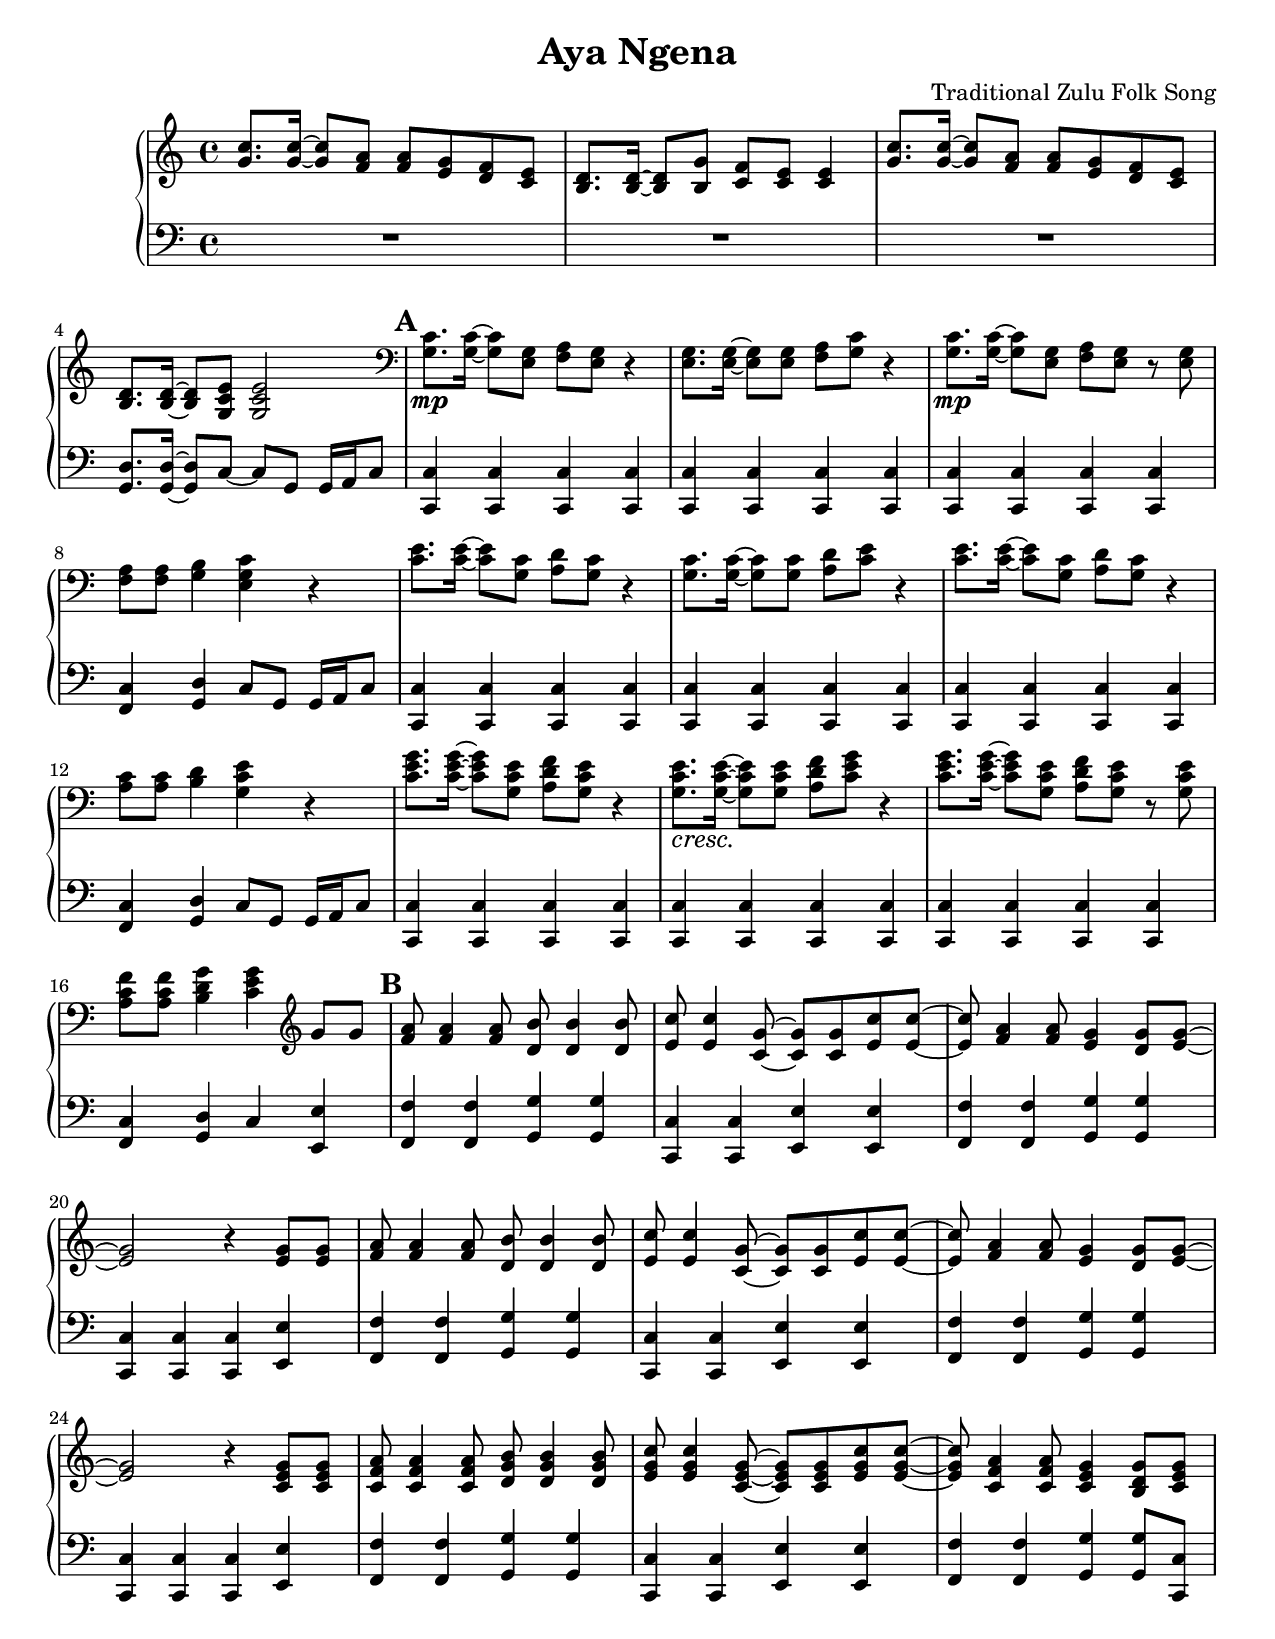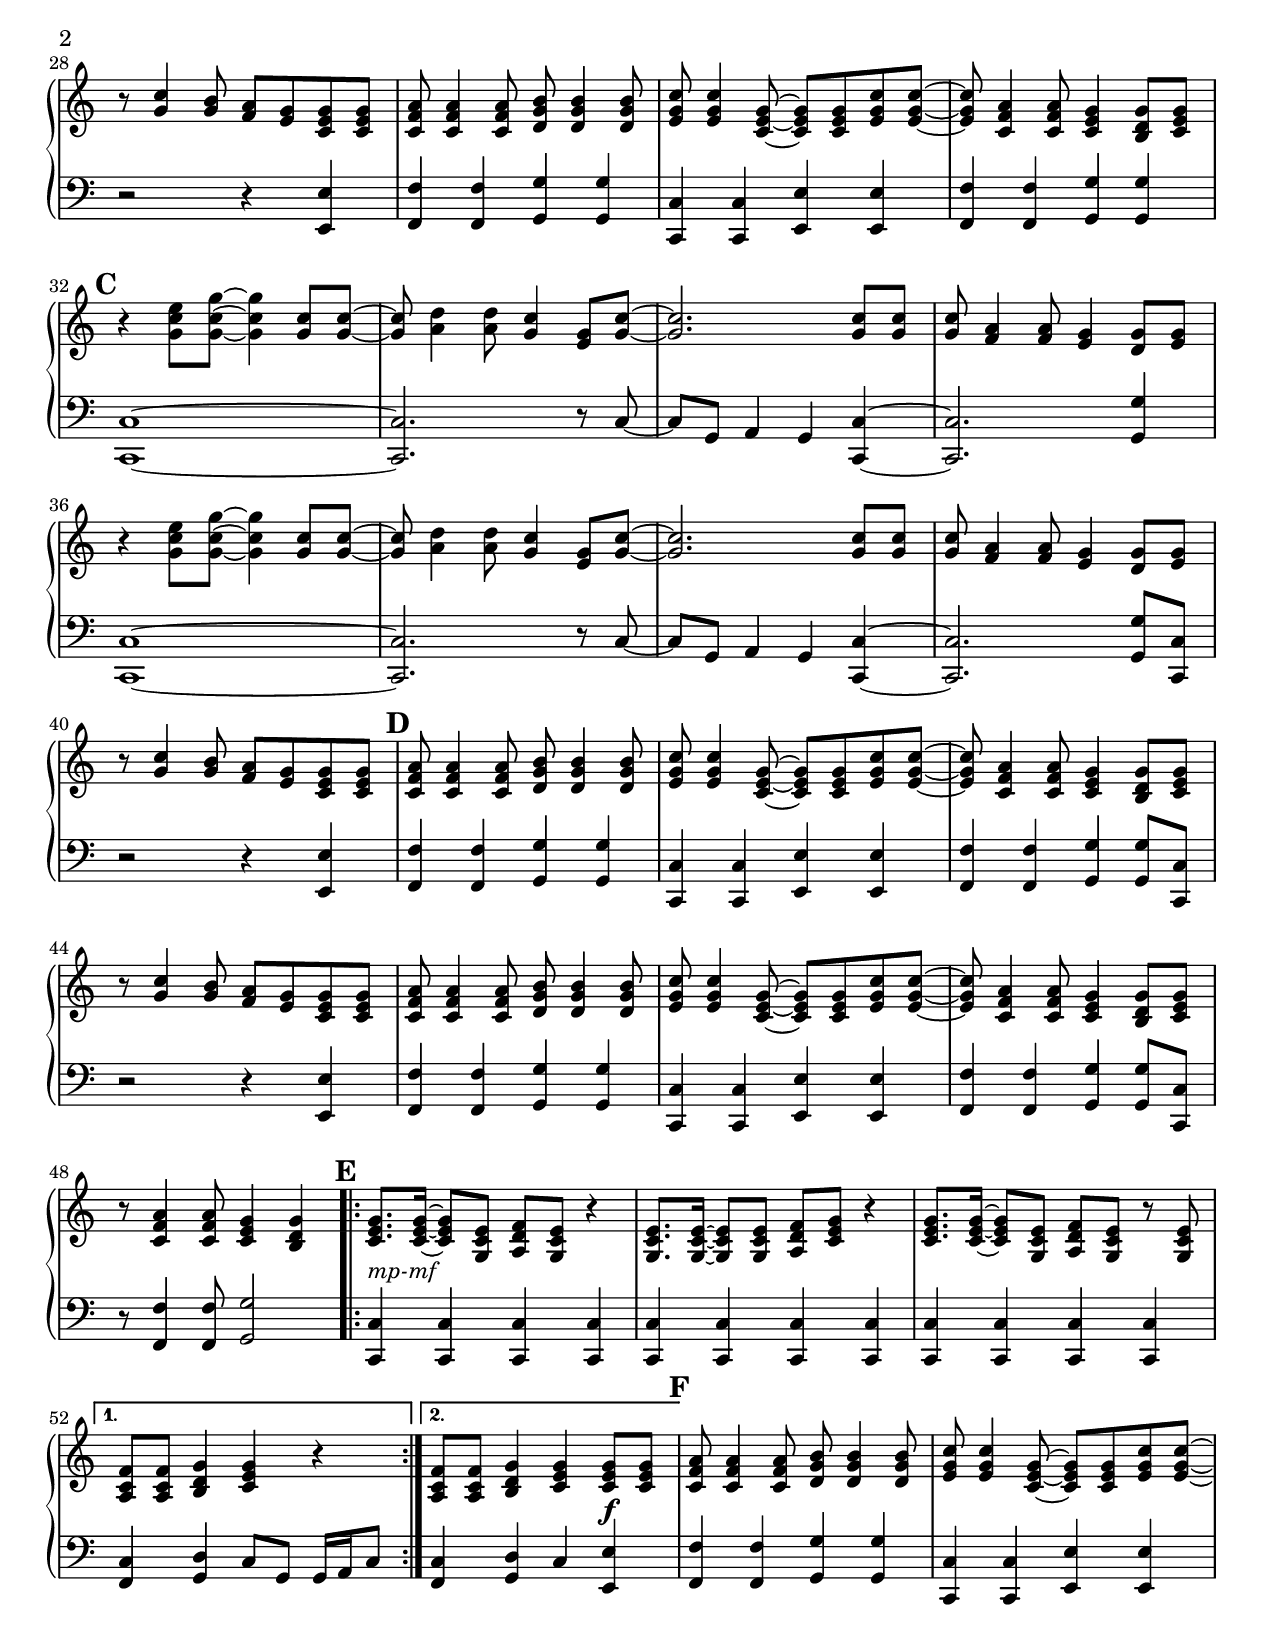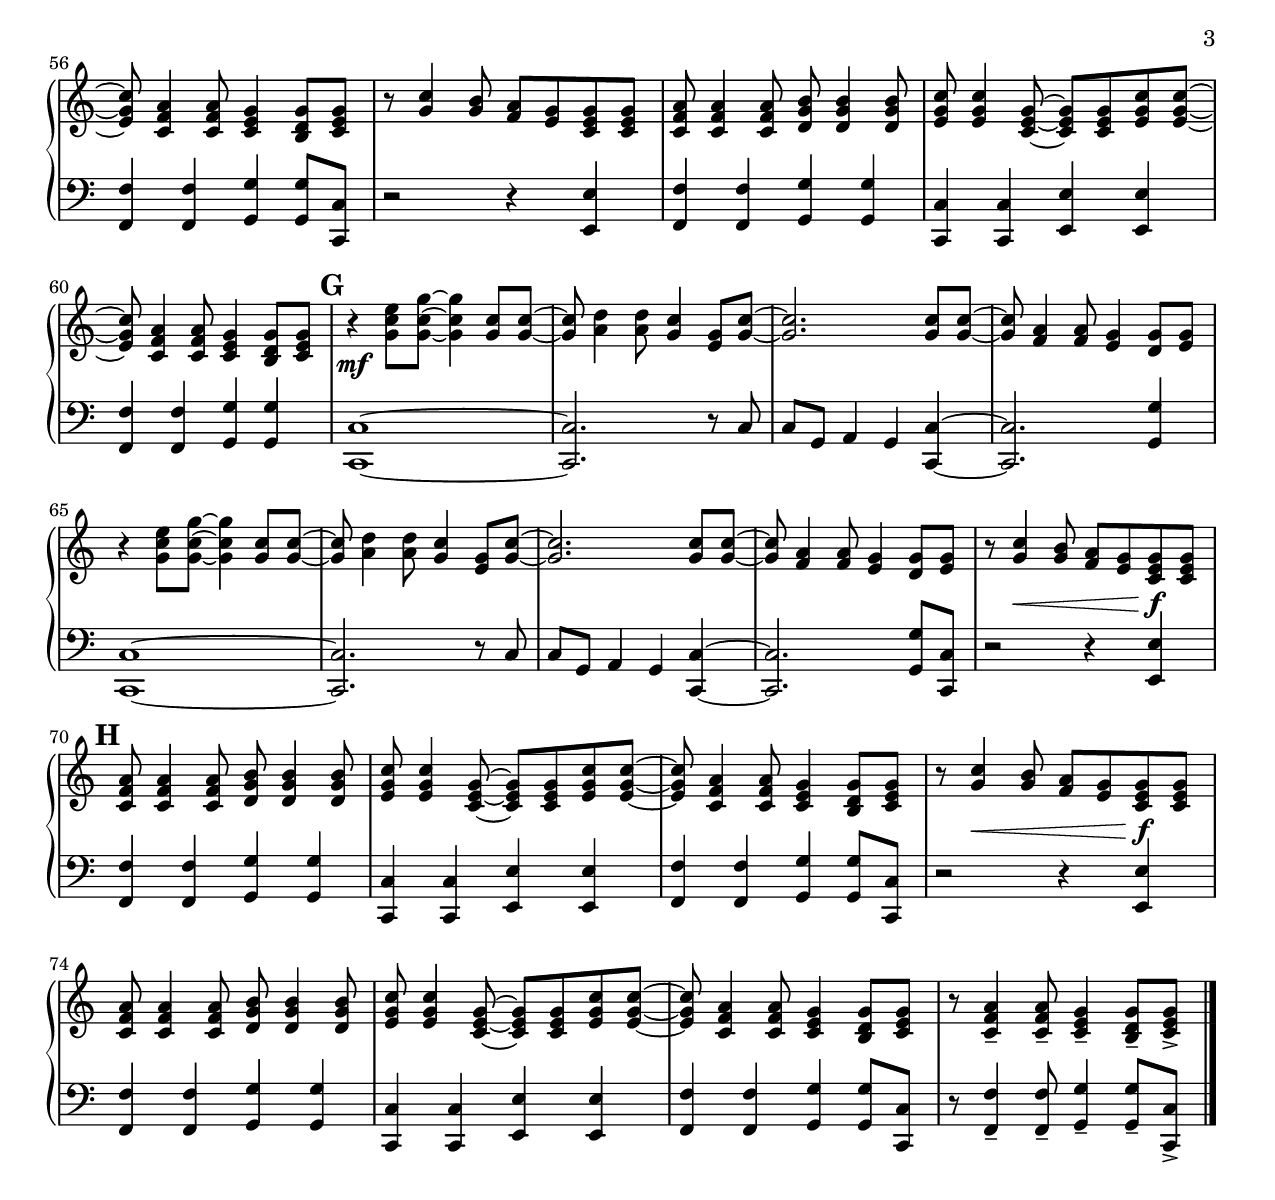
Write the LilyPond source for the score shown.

%{
    Comments
%}

\version "2.16.0"
\include "english.ly"

#(set-default-paper-size "letter" )
% #(set-global-staff-size 24)

\paper {
    #(set-paper-size "letter")
    ragged-last-bottom = ##t
}

piu = \markup { \italic "piu mosso" }
rit = \markup { \italic rit. }
mpmf = \markup { \italic mp-mf  }

prefix = {
  \time 4/4
  \key a \major
  \set Score.markFormatter = #format-mark-box-barnumbers
  \override Score.BarNumber #'self-alignment-X = #0
  \override Score.BarNumber #'self-alignment-Y = #1
  \set Score.skipBars = ##t
  \override MultiMeasureRest #'expand-limit = #1
  \override Staff.TimeSignature #'style = #'()
}

% Transpose from A to C 

notation = {
    \prefix
    s1 * 4
    \mark \default
    s1 * 12
    \mark \default
    s1 * 15
    \mark \default
    s1 * 9
    \mark \default
    s1 * 8
    \mark \default
    \repeat volta 2 {
        s1 * 3
    }
    \alternative { s1 s1 }
    \mark \default
    s1 * 7
    \mark \default
    s1 * 9
    \mark \default
    s1 * 8
    \bar "|."
}


righthand = \relative c' {
    \prefix
    <e a>8. <e a>16~<e a>8 <d fs> <d fs> <cs e> <b d> <a cs> |
    <gs b>8. <gs b>16~<gs b>8 <gs e'>8 <a d> <a cs> <a cs>4 |
    <e' a>8. <e a>16~<e a>8 <d fs> <d fs> <cs e> <b d> <a cs> |
    <gs b>8. <gs b>16~<gs b>8 <e a cs>8 <e a cs>2 |
    % Bar 5
    \clef bass
    <e a>8.\mp <e a>16~<e a>8 <cs e> <d fs> <cs e> r4 |
    <cs e>8. <cs e>16~<cs e>8 <cs e> <d fs> <e a> r4 |

    % Page 4 (bar 7)
    <e a>8.\mp <e a>16~<e a>8 <cs e> <d fs> <cs e> r8 <cs e> |
    <d fs>8 <d fs> <e gs>4 <cs e a> r4 |
    <a' cs>8. <a cs>16~<a cs>8 <e a>8 <fs b> <e a> r4 |
    <e a>8. <e a>16~<e a>8 <e a> <fs b> <a cs> r4 |
    <a cs>8. <a cs>16~<a cs>8 <e a>8 <fs b> <e a> r4 |
    <fs a>8 <fs a> <gs b>4 <e a cs>4 r4 |

    % Page 5 (bar 13)
    <a cs e>8. <a cs e>16~<a cs e>8 <e a cs> <fs b d> <e a cs> r4 |
    <e a cs>8.\cresc <e a cs>16~<e a cs>8\! <e a cs> <fs b d> <a cs e> r4 |
    <a cs e>8. <a cs e>16~<a cs e>8 <e a cs> <fs b d> <e a cs> r8 <e a cs> |
    <fs a d>8 <fs a d> <gs b e>4 <a cs e> \clef treble e'8 e |

    % Bar 17
    <d fs>8 <d fs>4 <d fs>8 <b gs'>8 <b gs'>4 <b gs'> 8 |
    <cs a'>8 <cs a'>4 <a e'>8~<a e'> <a e'> <cs a'> <cs a'>~ |

    % Page 6 (bar 19)
    <cs a'>8 <d fs>4 <d fs>8 <cs e>4 <b e>8 <cs e>8~ |
    <cs e>2 r4 <cs e>8 <cs e>8 |
    <d fs>8 <d fs>4 <d fs>8 <b gs'>8 <b gs'>4 <b gs'>8 |
    <cs a'>8 <cs a'>4 <a e'>8~<a e'>8 <a e'> <cs a'> <cs a'>~ |
    <cs a'>8 <d fs>4 <d fs>8 <cs e>4 <b e>8 <cs e>8~ |
    <cs e>2 r4 <a cs e>8 <a cs e> |

    % Page 7 (bar 25)
    <a d fs>8 <a d fs>4 <a d fs>8 <b e gs>8 <b e gs>4 <b e gs>8 |
    <cs e a>8 <cs e a>4 <a cs e>8~<a cs e>8 <a cs e> <cs e a> <cs e a>~ |
    <cs e a> <a d fs>4 <a d fs>8 <a cs e>4 <gs b e>8 <a cs e>8 |
    r8 <e' a>4 <e gs>8 <d fs>8 <cs e> <a cs e> <a cs e> |
    <a d fs>8 <a d fs>4 <a d fs>8 <b e gs>8 <b e gs>4 <b e gs>8 |
    <cs e a>8 <cs e a>4 <a cs e>8~<a cs e>8 <a cs e> <cs e a> <cs e a>~ |

    % Page 8 (bar 31)
    <cs e a> <a d fs>4 <a d fs>8 <a cs e>4 <gs b e>8 <a cs e>8 |
    % Bar 32
    \repeat unfold 2 {
    r4 <e' a cs>8 <e a e'>8~<e a e'>4 <e a>8 <e a>8~ |
    <e a>8 <fs b>4 <fs b>8 <e a>4 <cs e>8 <e a>8~ |
    <e a>2. <e a>8 <e a>8 |
    <e a>8 <d fs>4 <d fs>8 <cs e>4 <b e>8 <cs e>8 |
    }
    r8 <e a>4 <e gs>8 <d fs> <cs e> <a cs e> <a cs e> |

    % Bar 41
    <a d fs>8 <a d fs>4 <a d fs>8 <b e gs>8 <b e gs>4 <b e gs>8 |
    <cs e a>8 <cs e a>4 <a cs e>8~<a cs e>8 <a cs e> <cs e a> <cs e a>~ |
    % Page 10 (bar 43)
    <cs e a> <a d fs>4 <a d fs>8 <a cs e>4 <gs b e>8 <a cs e>8 |
    r8 <e' a>4 <e gs>8 <d fs>8 <cs e> <a cs e> <a cs e> |
    <a d fs>8 <a d fs>4 <a d fs>8 <b e gs>8 <b e gs>4 <b e gs>8 |
    <cs e a>8 <cs e a>4 <a cs e>8~<a cs e>8 <a cs e> <cs e a> <cs e a>~ |
    <cs e a> <a d fs>4 <a d fs>8 <a cs e>4 <gs b e>8 <a cs e>8 |
    r8 <a d fs>4 <a d fs>8 <a cs e>4 <gs b e>4 |

    % Page 11 Bar 49
    \repeat volta 2 {
        <a cs e>8._\mpmf <a cs e>16~<a cs e>8 <e a cs>8 <fs b d> <e a cs> r4 |
        <e a cs>8. <e a cs>16~<e a cs>8 <e a cs>8 <fs b d> <a cs e> r4 |
        <a cs e>8. <a cs e>16~<a cs e>8 <e a cs>8 <fs b d> <e a cs> r8 <e a cs>8 |
    }
    \alternative {
        { <fs a d>8 <fs a d> <gs b e>4 <a cs e> r4 | }
        % Page 12 bar 53
        { <fs a d>8 <fs a d> <gs b e>4 <a cs e> <a cs e>8\f <a cs e>8 | }
    }

    % Bar 54

    <a d fs>8 <a d fs>4 <a d fs>8 <b e gs>8 <b e gs>4 <b e gs>8 |
    <cs e a>8 <cs e a>4 <a cs e>8~<a cs e>8 <a cs e> <cs e a> <cs e a>~ |
    <cs e a> <a d fs>4 <a d fs>8 <a cs e>4 <gs b e>8 <a cs e>8 |
    r8 <e' a>4 <e gs>8 <d fs>8 <cs e> <a cs e> <a cs e> |
    % Page 13 (bar 58)
    <a d fs>8 <a d fs>4 <a d fs>8 <b e gs>8 <b e gs>4 <b e gs>8 |
    <cs e a>8 <cs e a>4 <a cs e>8~<a cs e>8 <a cs e> <cs e a> <cs e a>~ |
    <cs e a> <a d fs>4 <a d fs>8 <a cs e>4 <gs b e>8 <a cs e>8 |
    r4\mf <e' a cs>8 <e a e'>~<e a e'>4 <e a>8 <e a>8~ |
    <e a>8 <fs b>4 <fs b>8 <e a>4 <cs e>8 <e a>8~ |

    % Page 14 (bar 63)

    <e a>2. <e a>8 <e a>8~ |
    <e a>8 <d fs>4 <d fs>8 <cs e>4 <b e>8 <cs e>8 |
    r4 <e a cs>8 <e a e'>8~<e a e'>4 <e a>8 <e a>8~ |
    <e a>8 <fs b>4 <fs b>8 <e a>4 <cs e>8 <e a>8~ |
    <e a>2. <e a>8 <e a>8~ |
    <e a>8 <d fs>4 <d fs>8 <cs e>4 <b e>8 <cs e>8 |

    % Page 15 (bar 69)

    r8 <e a>4\< <e gs>8 <d fs> <cs e> <a cs e>\!\f <a cs e> |

    % Bar 70
    <a d fs>8 <a d fs>4 <a d fs>8 <b e gs>8 <b e gs>4 <b e gs>8 |
    <cs e a>8 <cs e a>4 <a cs e>8~<a cs e>8 <a cs e> <cs e a> <cs e a>~ |
    <cs e a> <a d fs>4 <a d fs>8 <a cs e>4 <gs b e>8 <a cs e>8 |

    % Page 16 (bar 73)

    r8 <e' a>4\< <e gs>8 <d fs> <cs e> <a cs e>\!\f <a cs e> |
    <a d fs>8 <a d fs>4 <a d fs>8 <b e gs>8 <b e gs>4 <b e gs>8 |
    <cs e a>8 <cs e a>4 <a cs e>8~<a cs e>8 <a cs e> <cs e a> <cs e a>~ |
    <cs e a> <a d fs>4 <a d fs>8 <a cs e>4 <gs b e>8 <a cs e>8 |
    r8 <a d fs>4-- <a d fs>8-- <a cs e>4-- <gs b e>8-- <a cs e>->
}


lefthand = \relative c, {
    \clef bass
    R1 |
    R1 |
    R1 |
    <e b'>8. <e b'>16~<e b'>8 a~a e e16 fs a8 |

    % Bar 5
    <a, a'>4 <a a'> <a a'> <a a'> |
    <a a'>4 <a a'> <a a'> <a a'> |
    % Page 4 (bar 7)
    <a a'>4 <a a'> <a a'> <a a'> |
    <d a'>4 <e b'> a8 e e16 fs a8 |
    <a, a'>4 <a a'> <a a'> <a a'> |
    <a a'>4 <a a'> <a a'> <a a'> |
    <a a'>4 <a a'> <a a'> <a a'> |
    <d a'>4 <e b'> a8 e e16 fs a8 |
    % Page 5 (bar 13)
    <a, a'>4 <a a'> <a a'> <a a'> |
    <a a'>4 <a a'> <a a'> <a a'> |
    <a a'>4 <a a'> <a a'> <a a'> |
    <d a'>4 <e b'> a4 <cs, cs'>4 |

    % Bar 17
    <d d'>4 <d d'> <e e'> <e e'> |
    <a, a'>4 <a a'> <cs cs'> <cs cs'> |

    % Page 6 (bar 19)
    <d d'>4 <d d'> <e e'> <e e'> |
    <a, a'>4 <a a'> <a a'> <cs cs'> |
    <d d'>4 <d d'> <e e'> <e e'> |
    <a, a'>4 <a a'> <cs cs'> <cs cs'> |
    <d d'>4 <d d'> <e e'> <e e'> |
    <a, a'>4 <a a'> <a a'> <cs cs'> |
    % Page 7 (bar 25)
    <d d'>4 <d d'> <e e'> <e e'> |
    <a, a'>4 <a a'> <cs cs'> <cs cs'> |
    <d d'>4 <d d'> <e e'> <e e'>8 <a, a'>8 |
    r2 r4 <cs cs'>4 |
    <d d'>4 <d d'> <e e'> <e e'> |
    <a, a'>4 <a a'> <cs cs'> <cs cs'> |
    % Page 8 (bar 31)
    <d d'>4 <d d'> <e e'> <e e'> |
    <a, a'>1~ |
    <a  a'>2. r8 a'8~ |
    a8 e fs4 e4 <a, a'>4~ |
    <a a'>2. <e' e'>4 |
    <a, a'>1~ |
    % Page 9 (bar 37)
    <a  a'>2. r8 a'8~ |
    a8 e fs4 e4 <a, a'>4~ |
    <a a'>2. <e' e'>8 <a, a'>8 |
    r2 r4 <cs cs'>4 |
    % Bar 41
    <d d'>4 <d d'> <e e'> <e e'> |
    <a, a'>4 <a a'> <cs cs'> <cs cs'> |
    % Page 10 (bar 43)
    <d d'>4 <d d'> <e e'> <e e'>8 <a, a'>8 |
    r2 r4 <cs cs'>4 |
    <d d'>4 <d d'> <e e'> <e e'> |
    <a, a'>4 <a a'> <cs cs'> <cs cs'> |
    <d d'>4 <d d'> <e e'> <e e'>8 <a, a'>8 |
    r8 <d d'>4 <d d'>8 <e e'>2 |
    \repeat volta 2 {
        <a, a'>4 <a a'> <a a'> <a a'> |
        <a a'>4 <a a'> <a a'> <a a'> |
        <a a'>4 <a a'> <a a'> <a a'> |
    }
    \alternative {
        { <d a'>4 <e b'> a8 e e16 fs a8 | }
        { <d, a'>4 <e b'> a4 <cs, cs'>4 | }
    }
    <d d'>4 <d d'> <e e'> <e e'> |
    <a, a'>4 <a a'> <cs cs'> <cs cs'> |
    <d d'>4 <d d'> <e e'> <e e'>8 <a, a'>8 |
    r2 r4 <cs cs'>4 |

    % Page 13 (bar 58)
    <d d'>4 <d d'> <e e'> <e e'> |
    <a, a'>4 <a a'> <cs cs'> <cs cs'> |
    <d d'>4 <d d'> <e e'> <e e'> |
    % Bar 61
    <a, a'>1~ |
    <a a'>2. r8 a'8 |

    % Page 14 (bar 63 )
    a8 e fs4 e4 <a, a'>4~ |
    <a a'>2. <e' e'>4 |
    <a, a'>1~ |
    <a a'>2. r8 a'8 |
    a8 e fs4 e4 <a, a'>4~ |
    <a a'>2. <e' e'>8 <a, a'>8 |
    
    % Page 15 (bar 69)
    r2 r4 <cs cs'>4 |
    % Bar 70
    <d d'>4 <d d'> <e e'> <e e'> |
    <a, a'>4 <a a'> <cs cs'> <cs cs'> |
    <d d'>4 <d d'> <e e'> <e e'>8 <a, a'>8 |

    % Page 16 (bar 73)
    r2 r4 <cs cs'>4 |
    <d d'>4 <d d'> <e e'> <e e'> |
    <a, a'>4 <a a'> <cs cs'> <cs cs'> |
    <d d'>4 <d d'> <e e'> <e e'>8 <a, a'>8 |
    r8 <d d'>4-- <d d'>8-- <e e'>4-- <e e'>8-- <a, a'>8->
}





\header {
    title = "Aya Ngena"
    composer = "Traditional Zulu Folk Song"
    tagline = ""
}


%
% Define the things that print.
%

\score {
  \new PianoStaff <<
    \new Staff = "upper" \transpose a c'  << \notation \righthand >>
    \new Staff = "lower" \transpose a c'  << \notation \lefthand >>
  >>
  \layout { 
    \context {
      \Score
      \override SpacingSpanner
          #'base-shortest-duration = #(ly:make-moment 1 16)
    }
  }
%  \midi {}
}

